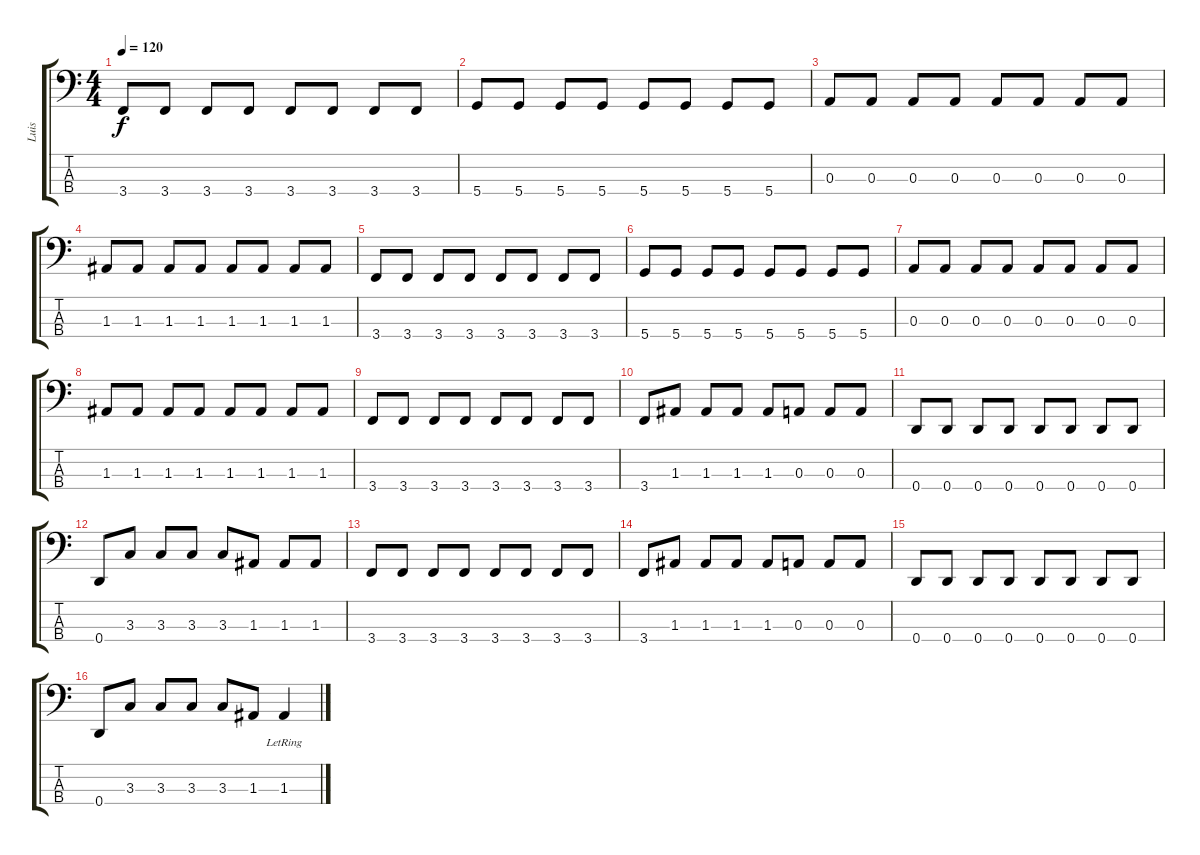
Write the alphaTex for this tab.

\track ("Luis" "Luis") {instrument electricbassfinger}
\staff {score tabs}
\tuning (G2 D2 A1 D1) {hide}
\ts (4 4)
\tempo 120
\clef f4
\ks c
3.4.8{dy f} 3.4.8 3.4.8 3.4.8 3.4.8 3.4.8 3.4.8 3.4.8 |
5.4.8 5.4.8 5.4.8 5.4.8 5.4.8 5.4.8 5.4.8 5.4.8 |
0.3.8 0.3.8 0.3.8 0.3.8 0.3.8 0.3.8 0.3.8 0.3.8 |
1.3.8 1.3.8 1.3.8 1.3.8 1.3.8 1.3.8 1.3.8 1.3.8 |
3.4.8 3.4.8 3.4.8 3.4.8 3.4.8 3.4.8 3.4.8 3.4.8 |
5.4.8 5.4.8 5.4.8 5.4.8 5.4.8 5.4.8 5.4.8 5.4.8 |
0.3.8 0.3.8 0.3.8 0.3.8 0.3.8 0.3.8 0.3.8 0.3.8 |
1.3.8 1.3.8 1.3.8 1.3.8 1.3.8 1.3.8 1.3.8 1.3.8 |
3.4.8 3.4.8 3.4.8 3.4.8 3.4.8 3.4.8 3.4.8 3.4.8 |
3.4.8 1.3.8 1.3.8 1.3.8 1.3.8 0.3.8 0.3.8 0.3.8 |
0.4.8 0.4.8 0.4.8 0.4.8 0.4.8 0.4.8 0.4.8 0.4.8 |
0.4.8 3.3.8 3.3.8 3.3.8 3.3.8 1.3.8 1.3.8 1.3.8 |
3.4.8 3.4.8 3.4.8 3.4.8 3.4.8 3.4.8 3.4.8 3.4.8 |
3.4.8 1.3.8 1.3.8 1.3.8 1.3.8 0.3.8 0.3.8 0.3.8 |
0.4.8 0.4.8 0.4.8 0.4.8 0.4.8 0.4.8 0.4.8 0.4.8 |
0.4.8 3.3.8 3.3.8 3.3.8 3.3.8 1.3.8 1.3{lr}.4
